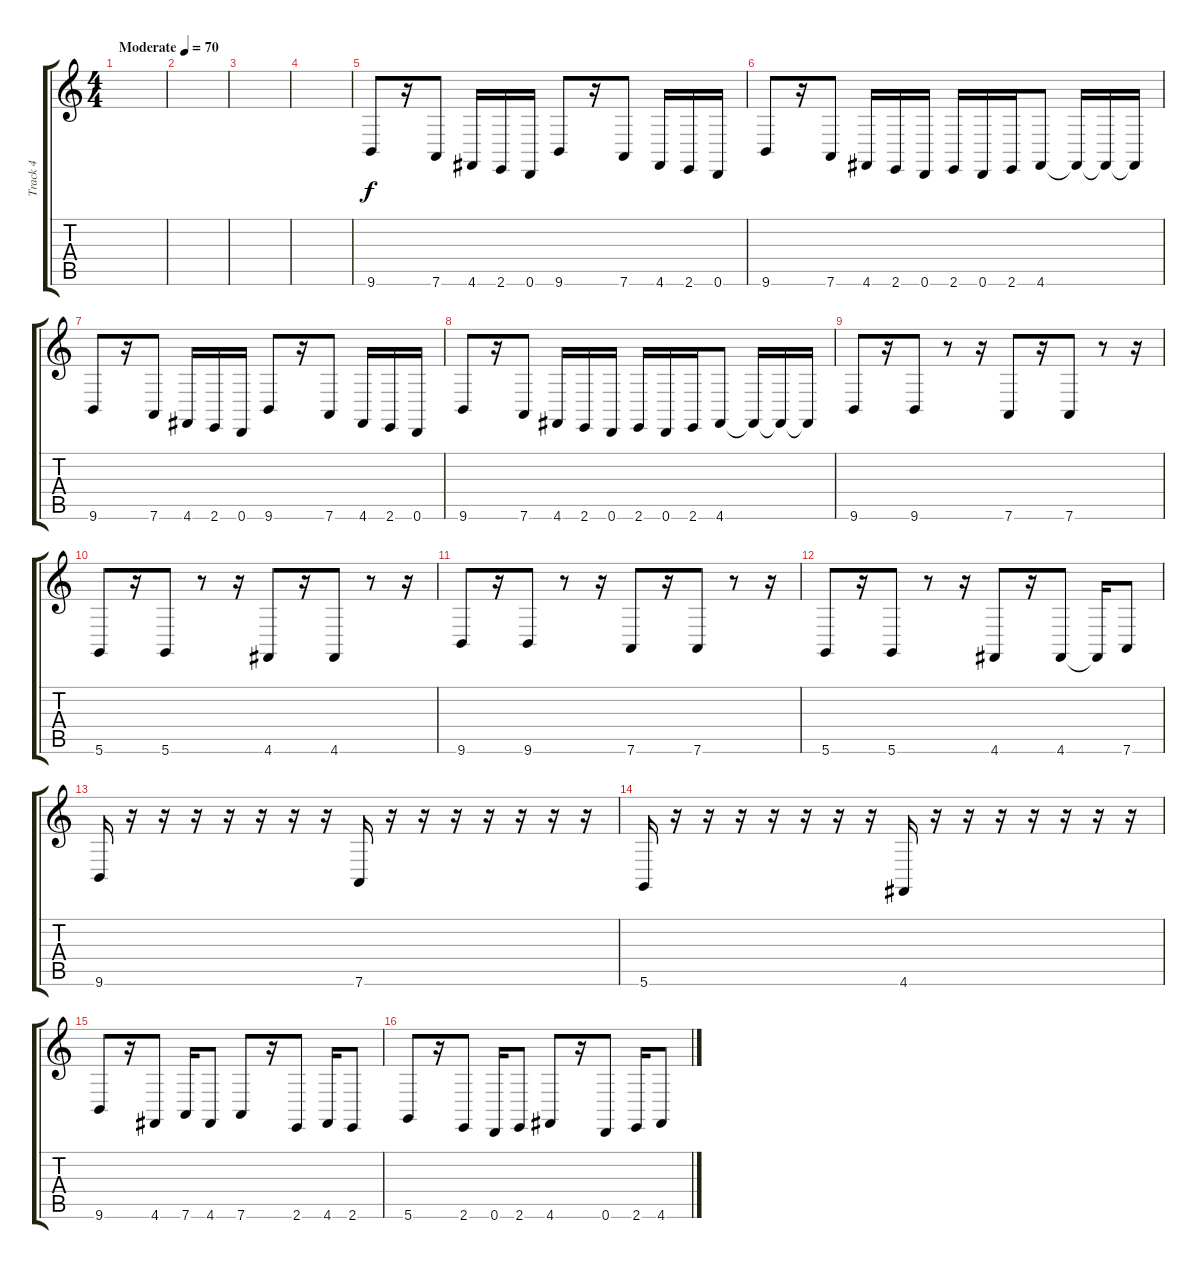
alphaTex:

\track ("Track 4" "Track 4") {instrument tuba}
\staff {score tabs}
\tuning (E4 B3 G3 D3 A2 D2) {hide}
\ts (4 4)
\tempo (70 "Moderate")
\clef g2
\ks c
|
|
|
|
9.6.8 r.16 7.6.8 4.6.16 2.6.16 0.6.16 9.6.8 r.16 7.6.8 4.6.16 2.6.16 0.6.16 |
9.6.8 r.16 7.6.8 4.6.16 2.6.16 0.6.16 2.6.16 0.6.16 2.6.16 4.6.8 4.6{t}.16 4.6{t}.16 4.6{t}.16 |
9.6.8 r.16 7.6.8 4.6.16 2.6.16 0.6.16 9.6.8 r.16 7.6.8 4.6.16 2.6.16 0.6.16 |
9.6.8 r.16 7.6.8 4.6.16 2.6.16 0.6.16 2.6.16 0.6.16 2.6.16 4.6.8 4.6{t}.16 4.6{t}.16 4.6{t}.16 |
9.6.8 r.16 9.6.8 r.8 r.16 7.6.8 r.16 7.6.8 r.8 r.16 |
5.6.8 r.16 5.6.8 r.8 r.16 4.6.8 r.16 4.6.8 r.8 r.16 |
9.6.8 r.16 9.6.8 r.8 r.16 7.6.8 r.16 7.6.8 r.8 r.16 |
5.6.8 r.16 5.6.8 r.8 r.16 4.6.8 r.16 4.6.8 4.6{t}.16 7.6.8 |
9.6.16 r.16 r.16 r.16 r.16 r.16 r.16 r.16 7.6.16 r.16 r.16 r.16 r.16 r.16 r.16 r.16 |
5.6.16 r.16 r.16 r.16 r.16 r.16 r.16 r.16 4.6.16 r.16 r.16 r.16 r.16 r.16 r.16 r.16 |
9.6.8 r.16 4.6.8 7.6.16 4.6.8 7.6.8 r.16 2.6.8 4.6.16 2.6.8 |
5.6.8 r.16 2.6.8 0.6.16 2.6.8 4.6.8 r.16 0.6.8 2.6.16 4.6.8
